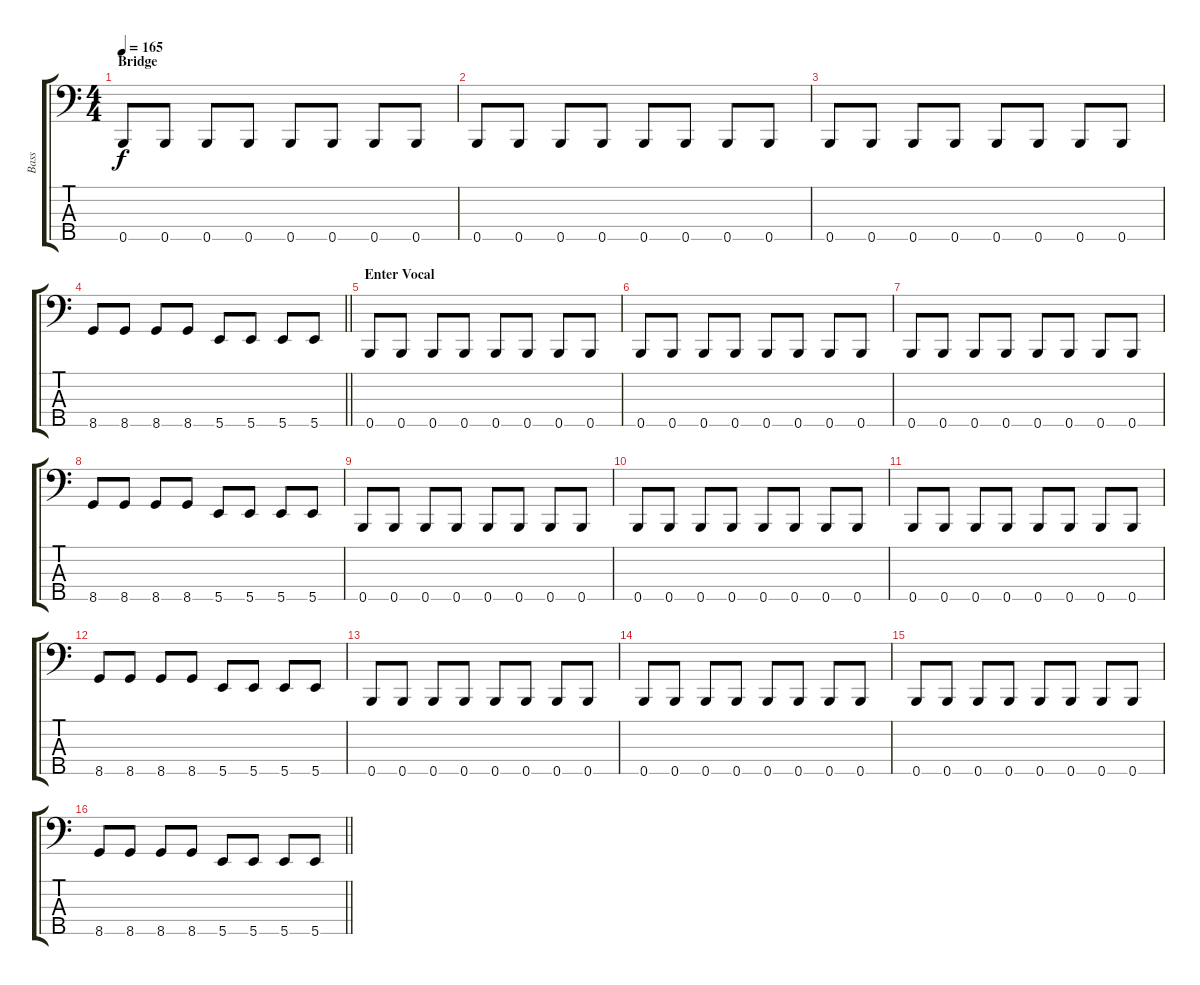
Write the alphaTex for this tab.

\track ("Bass" "Bass") {instrument electricbasspick}
\staff {score tabs}
\tuning (G2 D2 A1 E1 B0) {hide}
\ts (4 4)
\section ("" "Bridge")
\tempo 165
\clef f4
\ks c
0.5.8{dy f} 0.5.8 0.5.8 0.5.8 0.5.8 0.5.8 0.5.8 0.5.8 |
0.5.8 0.5.8 0.5.8 0.5.8 0.5.8 0.5.8 0.5.8 0.5.8 |
0.5.8 0.5.8 0.5.8 0.5.8 0.5.8 0.5.8 0.5.8 0.5.8 |
\barLineRight lightlight
8.5.8 8.5.8 8.5.8 8.5.8 5.5.8 5.5.8 5.5.8 5.5.8 |
\section ("" "Enter Vocal")
0.5.8 0.5.8 0.5.8 0.5.8 0.5.8 0.5.8 0.5.8 0.5.8 |
0.5.8 0.5.8 0.5.8 0.5.8 0.5.8 0.5.8 0.5.8 0.5.8 |
0.5.8 0.5.8 0.5.8 0.5.8 0.5.8 0.5.8 0.5.8 0.5.8 |
8.5.8 8.5.8 8.5.8 8.5.8 5.5.8 5.5.8 5.5.8 5.5.8 |
0.5.8 0.5.8 0.5.8 0.5.8 0.5.8 0.5.8 0.5.8 0.5.8 |
0.5.8 0.5.8 0.5.8 0.5.8 0.5.8 0.5.8 0.5.8 0.5.8 |
0.5.8 0.5.8 0.5.8 0.5.8 0.5.8 0.5.8 0.5.8 0.5.8 |
8.5.8 8.5.8 8.5.8 8.5.8 5.5.8 5.5.8 5.5.8 5.5.8 |
0.5.8 0.5.8 0.5.8 0.5.8 0.5.8 0.5.8 0.5.8 0.5.8 |
0.5.8 0.5.8 0.5.8 0.5.8 0.5.8 0.5.8 0.5.8 0.5.8 |
0.5.8 0.5.8 0.5.8 0.5.8 0.5.8 0.5.8 0.5.8 0.5.8 |
\barLineRight lightlight
8.5.8 8.5.8 8.5.8 8.5.8 5.5.8 5.5.8 5.5.8 5.5.8
